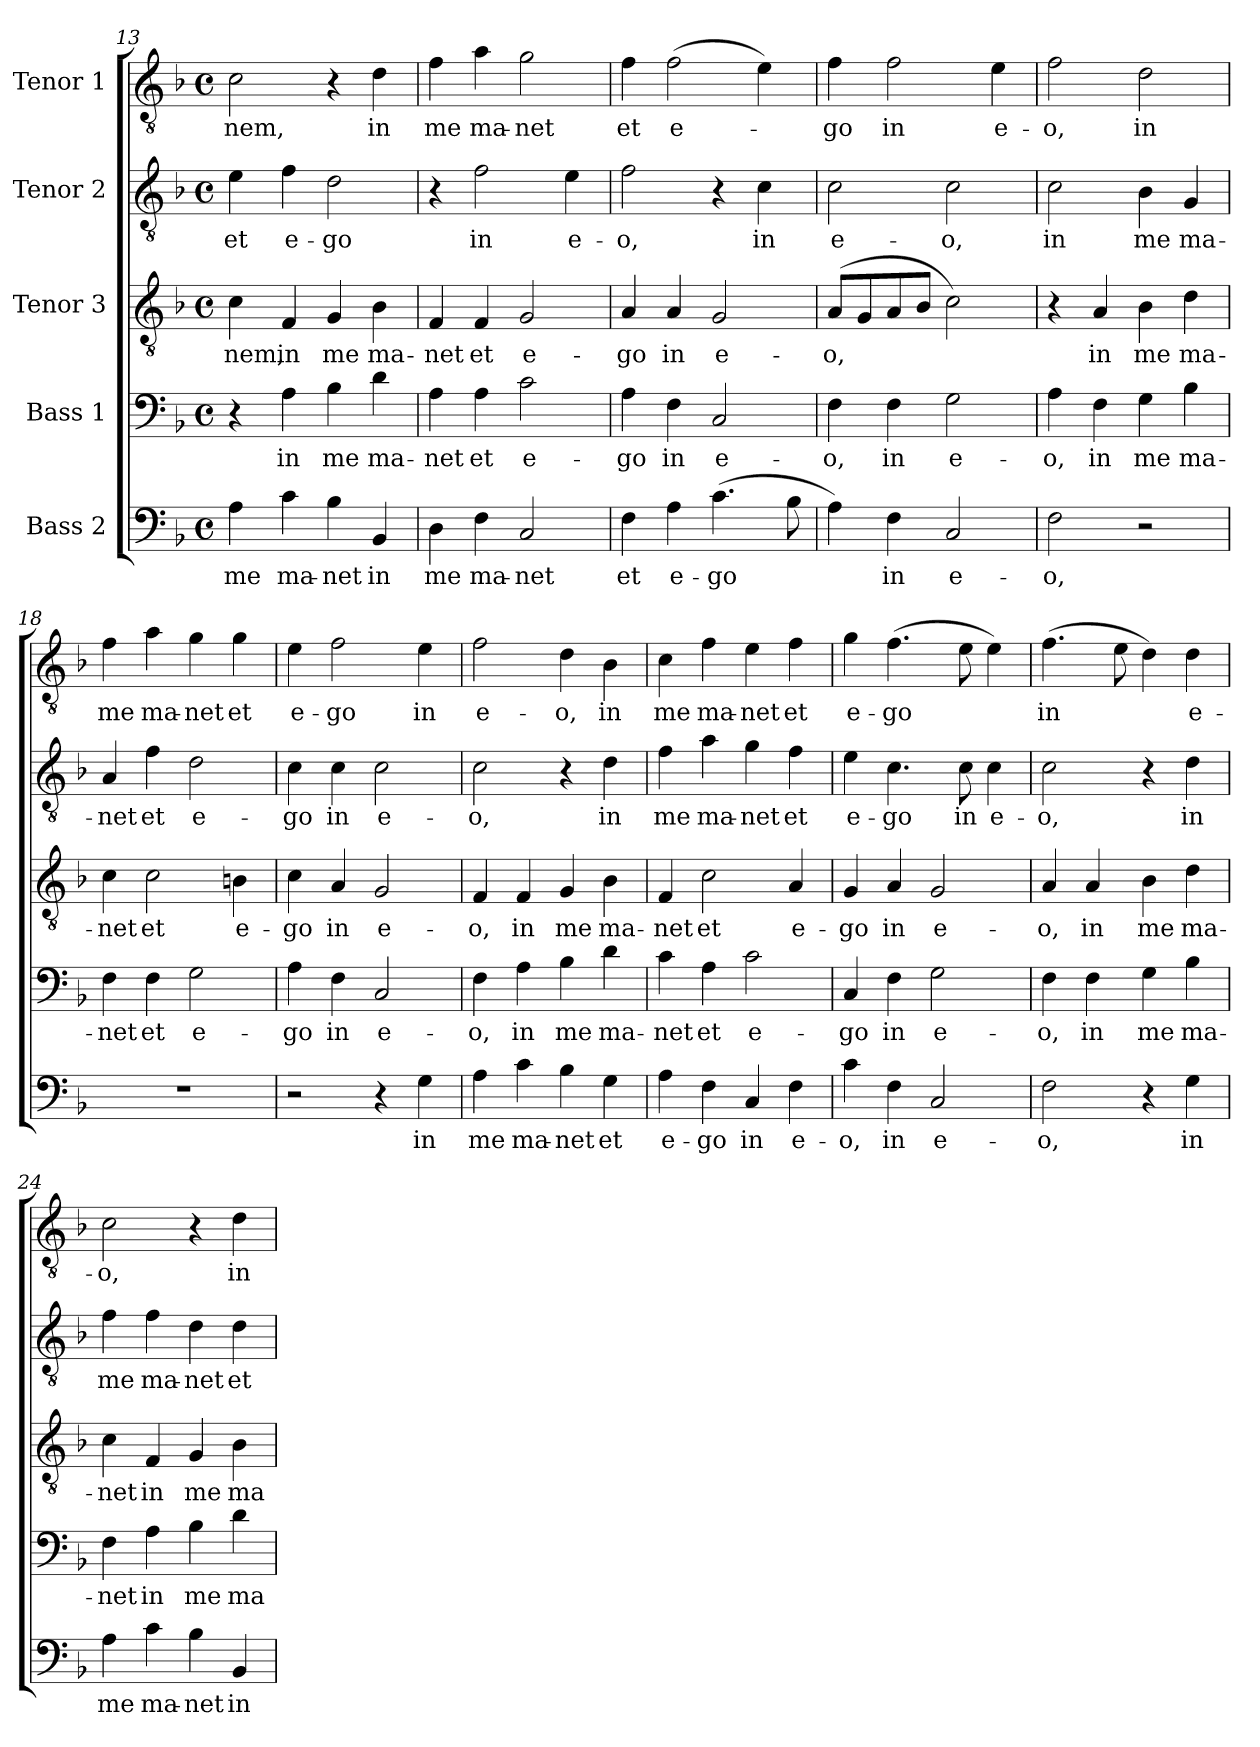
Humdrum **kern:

**kern	**text	**kern	**text	**kern	**text	**kern	**text	**kern	**text
*part5	*part5	*part4	*part4	*part3	*part3	*part2	*part2	*part1	*part1
*staff5	*staff5	*staff4	*staff4	*staff3	*staff3	*staff2	*staff2	*staff1	*staff1
*I"Bass 2	*	*I"Bass 1	*	*I"Tenor 3	*	*I"Tenor 2	*	*I"Tenor 1	*
*clefF4	*	*clefF4	*	*clefGv2	*	*clefGv2	*	*clefGv2	*
*k[b-]	*	*k[b-]	*	*k[b-]	*	*k[b-]	*	*k[b-]	*
*F:	*	*F:	*	*F:	*	*F:	*	*F:	*
*M4/4	*	*M4/4	*	*M4/4	*	*M4/4	*	*M4/4	*
*met(c)	*	*met(c)	*	*met(c)	*	*met(c)	*	*met(c)	*
=13	=13	=13	=13	=13	=13	=13	=13	=13	=13
4A\	me	4r	.	4c\	-nem,	4e\	et	2c\	-nem,
4c\	ma-	4A\	in	4F/	in	4f\	e-	.	.
4B-\	-net	4B-\	me	4G/	me	2d\	-go	4r	.
4BB-/	in	4d\	ma-	4B-\	ma-	.	.	4d\	in
=14	=14	=14	=14	=14	=14	=14	=14	=14	=14
4D\	me	4A\	-net	4F/	-net	4r	.	4f\	me
4F\	ma-	4A\	et	4F/	et	2f\	in	4a\	ma-
2C/	-net	2c\	e-	2G/	e-	.	.	2g\	-net
.	.	.	.	.	.	4e\	e-	.	.
=15	=15	=15	=15	=15	=15	=15	=15	=15	=15
4F\	et	4A\	go	4A/	-go	2f\	-o,	4f\	et
4A\	e-	4F\	in	4A/	in	.	.	(2f\	e-
(4.c\	-go	2C/	e-	2G/	e-	4r	.	.	.
.	.	.	.	.	.	4c\	in	4e\)	.
8B-\	.	.	.	.	.	.	.	.	.
=16	=16	=16	=16	=16	=16	=16	=16	=16	=16
4A\)	.	4F\	-o,	(8A/L	-o,	2c\	e-	4f\	-go
.	.	.	.	8G/	.	.	.	.	.
4F\	in	4F\	in	8A/	.	.	.	2f\	in
.	.	.	.	8B-/J	.	.	.	.	.
2C/	e-	2G\	e-	2c\)	.	2c\	-o,	.	.
.	.	.	.	.	.	.	.	4e\	e-
!!LO:LB:g=z
=17	=17	=17	=17	=17	=17	=17	=17	=17	=17
2F\	-o,	4A\	-o,	4r	.	2c\	in	2f\	-o,
.	.	4F\	in	4A/	in	.	.	.	.
2r	.	4G\	me	4B-\	me	4B-\	me	2d\	in
.	.	4B-\	ma-	4d\	ma-	4G/	ma-	.	.
=18	=18	=18	=18	=18	=18	=18	=18	=18	=18
1r	.	4F\	-net	4c\	-net	4A/	-net	4f\	me
.	.	4F\	et	2c\	et	4f\	et	4a\	ma-
.	.	2G\	e-	.	.	2d\	e-	4g\	-net
.	.	.	.	4Bn\	e-	.	.	4g\	et
=19	=19	=19	=19	=19	=19	=19	=19	=19	=19
2r	.	4A\	-go	4c\	-go	4c\	-go	4e\	e-
.	.	4F\	in	4A/	in	4c\	in	2f\	-go
4r	.	2C/	e-	2G/	e-	2c\	e-	.	.
4G\	in	.	.	.	.	.	.	4e\	in
=20	=20	=20	=20	=20	=20	=20	=20	=20	=20
4A\	me	4F\	-o,	4F/	-o,	2c\	-o,	2f\	e-
4c\	ma-	4A\	in	4F/	in	.	.	.	.
4B-\	-net	4B-\	me	4G/	me	4r	.	4d\	-o,
4G\	et	4d\	ma-	4B-\	ma-	4d\	in	4B-\	in
=21	=21	=21	=21	=21	=21	=21	=21	=21	=21
4A\	e-	4c\	-net	4F/	-net	4f\	me	4c\	me
4F\	-go	4A\	et	2c\	et	4a\	ma-	4f\	ma-
4C/	in	2c\	e-	.	.	4g\	-net	4e\	-net
4F\	e-	.	.	4A/	e-	4f\	et	4f\	et
=22	=22	=22	=22	=22	=22	=22	=22	=22	=22
4c\	-o,	4C/	-go	4G/	-go	4e\	e-	4g\	e-
4F\	in	4F\	in	4A/	in	4.c\	-go	(4.f\	-go
2C/	e-	2G\	e-	2G/	e-	.	.	.	.
.	.	.	.	.	.	8c\	in	8e\	.
.	.	.	.	.	.	4c\	e-	4e\)	.
!!LO:PB:g=z
=23	=23	=23	=23	=23	=23	=23	=23	=23	=23
2F\	-o,	4F\	-o,	4A/	-o,	2c\	-o,	(4.f\	in
.	.	4F\	in	4A/	in	.	.	.	.
.	.	.	.	.	.	.	.	8e\	.
4r	.	4G\	me	4B-\	me	4r	.	4d\)	.
4G\	in	4B-\	ma-	4d\	ma-	4d\	in	4d\	e-
=24	=24	=24	=24	=24	=24	=24	=24	=24	=24
4A\	me	4F\	net	4c\	-net	4f\	me	2c\	-o,
4c\	ma-	4A\	in	4F/	in	4f\	ma-	.	.
4B-\	-net	4B-\	me	4G/	me	4d\	-net	4r	.
4BB-/	in	4d\	ma-	4B-\	ma-	4d\	et	4d\	in
=	=	=	=	=	=	=	=	=	=
*-	*-	*-	*-	*-	*-	*-	*-	*-	*-
